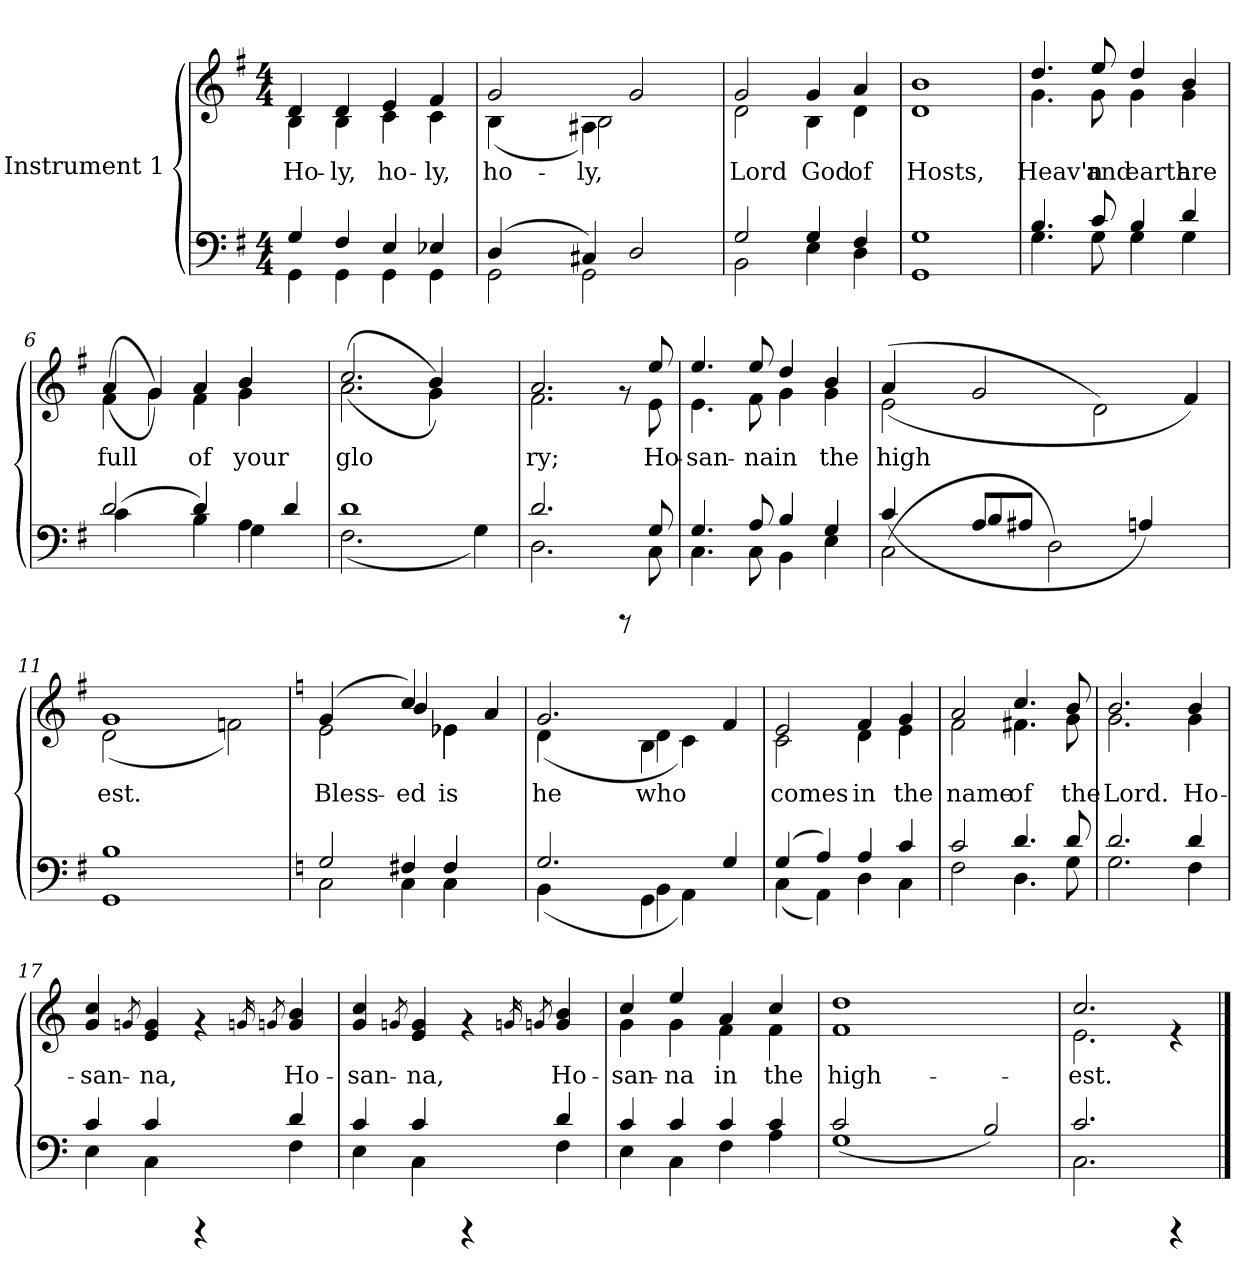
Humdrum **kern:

**kern	**kern	**text
*part2	*part1	*part1
*staff2	*staff1	*staff1
*I"Instrument 1	*I"Instrument 1	*
!!LO:PB:g=z
*stria5	*stria5	*
*clefF4	*clefG2	*
*k[f#]	*k[f#]	*
*G:	*G:	*
*M4/4	*M4/4	*
=1	=1	=1
*^	*^	*
!	!	!	!	!LO:LY:b:cj
4G/	4GG\	4d/	4B\	Ho-
!	!	!	!	!LO:LY:b:cj
4F#/	4GG\	4d/	4B\	-ly,
!	!	!	!	!LO:LY:b:cj
4GG\	4E/	4c\	4e/	ho-
!	!	!	!	!LO:LY:b:cj
4E-X/	4GG\	4c\	4f#/	-ly,
=2	=2	=2	=2	=2
!	!	!	!	!LO:LY:b:cj
2GG\	(>4D/	2g/	(<4B\	ho-
.	4ryy	.	4ryy	.
!	!	!	!	!LO:LY:b:cj
!	!	!	!	!LO:LY:b:cj
4C#X/)	2GG\	4A#X\)	2B\	-ly,
2D/	.	2g/	.	.
.	4ryy	.	4ryy	.
=3	=3	=3	=3	=3
!	!	!	!	!LO:LY:b:cj
2BB\	2G/	2g/	2d\	Lord
!	!	!	!	!LO:LY:b:cj
4G/	4E\	4B\	4g/	God
!	!	!	!	!LO:LY:b:cj
4F#/	4D\	4d\	4a/	of
=4	=4	=4	=4	=4
!	!	!	!	!LO:LY:b:cj
*v	*v	*	*	*
*	*v	*v	*
1G 1GG	1b 1d	Hosts,
=5	=5	=5
*^	*^	*
!	!	!	!	!LO:LY:b:cj
4.G\	4.B/	4.dd/	4.g\	Heav'n
!	!	!	!	!LO:LY:b:cj
8G\	8c/	8ee/	8g\	and
!	!	!	!	!LO:LY:b:cj
4B/	4G\	4dd/	4g\	earth
!	!	!	!	!LO:LY:b:cj
4d/	4G\	4b/	4g\	are
=6	=6	=6	=6	=6
!	!	!	!	!LO:LY:b:cj
2d/	(<4c\	(<4f#\	(>4a/	full
!	!	!	!	!LO:LY:b:cj
.	4ryy	4g\)	4g/)	.
!	!	!	!	!LO:LY:b:cj
4B\)	4d/	4a/	4f#\	of
!	!	!	!	!LO:LY:b:cj
4A\	4G\	4b/	4g\	your
4d/	4ryy	4ryy	4ryy	.
!!LO:LB:g=z	!!
=7	=7	=7	=7	=7
!	!	!	!	!LO:LY:b:cj
1d	(<2.F#\	(<2.a\	(>2.cc/	glo-
!	!	!	!	!LO:LY:b:cj
.	2ryy	4g\)	4b/)	--
4G\)	.	4ryy	4ryy	.
=8	=8	=8	=8	=8
!	!	!	!	!LO:LY:b:cj
2.D\	2.d/	2.a/	2.f#\	-ry;
8rCCC	8ryy	8rf	8ryy	.
!	!	!	!	!LO:LY:b:cj
8G/	8C\	8ee/	8e\	Ho-
=9	=9	=9	=9	=9
!	!	!	!	!LO:LY:b:cj
4.C\	4.G/	4.ee/	4.e\	-san-
!	!	!	!	!LO:LY:b:cj
8C\	8A/	8ee/	8f#\	-na
!	!	!	!	!LO:LY:b:cj
4B/	4BB\	4dd/	4g\	in
!	!	!	!	!LO:LY:b:cj
4G/	4E\	4b/	4g\	the
=10	=10	=10	=10	=10
!	!	!	!	!LO:LY:b:cj
(<2C\	(>4c/	(<2e\	(>4a/	high-
.	4ryy	.	1.ryy	.
8A/L	4B/	2g/	.	.
8A#X/J	.	.	.	.
2D\)	4ryy	.	.	.
.	2.ryy	2d\)	.	.
4An/)	.	.	.	.
!	!	!	!	!LO:LY:b:cj
4ryy	.	4f#/)	.	--
*v	*v	*	*	*
=11	=11	=11	=11
!	!	!	!LO:LY:b:cj
1GG 1B	1g	(<2d\	-est.
.	.	1ryy	.
!	!	!	!LO:LY:b:cj
2ryy	2fn\)	.	.
=12	=12	=12	=12
*k[]	*k[]	*	*
*C:	*C:	*	*
*^	*	*	*
!	!	!	!	!LO:LY:b:cj
2G/	2C\	2e\	(>4g/	Bless-
.	.	.	4ryy	.
!	!	!	!	!LO:LY:b:cj
!	!	!	!	!LO:LY:b:cj
4F#X/	4C\	4cc/)	4b/	-ed
!	!	!	!	!LO:LY:b:cj
4F#/	4C\	4e-X\	4e-\	is
4ryy	4ryy	4a/	4ryy	.
!!LO:LB:g=z	!!
=13	=13	=13	=13	=13
!	!	!	!	!LO:LY:b:cj
2.G/	(<4BB\	2.g/	(<4d\	he
.	2ryy	.	2ryy	.
!	!	!	!	!LO:LY:b:cj
!	!	!	!	!LO:LY:b:cj
4GG\	4BB\	4B\	4d\	who
!	!	!	!	!LO:LY:b:cj
4AA\)	2ryy	4c\)	2ryy	.
4G/	.	4f/	.	.
=14	=14	=14	=14	=14
!	!	!	!	!LO:LY:b:cj
(>4G/	(<4C\	2e/	2c\	comes
4A/)	4AA\)	.	.	.
!	!	!	!	!LO:LY:b:cj
4A/	4D\	4f/	4d\	in
!	!	!	!	!LO:LY:b:cj
4c/	4C\	4g/	4e\	the
=15	=15	=15	=15	=15
!	!	!	!	!LO:LY:b:cj
2F\	2c/	2a/	2f\	name
!	!	!	!	!LO:LY:b:cj
4.d/	4.D\	4.f#X\	4.cc/	of
!	!	!	!	!LO:LY:b:cj
8d/	8G\	8g\	8b/	the
=16	=16	=16	=16	=16
!	!	!	!	!LO:LY:b:cj
2.G\	2.d/	2.g\	2.b/	Lord.
!	!	!	!	!LO:LY:b:cj
4d/	4F\	4g\	4b/	Ho-
=17	=17	=17	=17	=17
!	!	!	!	!LO:LY:b:cj
*	*	*v	*v	*
4c/	4E\	4cc/ 4g/	-san-
.	.	8qgn/	.
!	!	!	!LO:LY:b:cj
4c/	4C\	4g/ 4e/	-na,
4rCCC	4ryy	4rf	.
.	.	16qgn/	.
.	.	8qgn/	.
!	!	!	!LO:LY:b:cj
4d/	4F\	4b/ 4g/	Ho-
=18	=18	=18	=18
!	!	!	!LO:LY:b:cj
4c/	4E\	4cc/ 4g/	-san-
.	.	8qgn/	.
!	!	!	!LO:LY:b:cj
4c/	4C\	4g/ 4e/	-na,
4rCCC	4ryy	4rf	.
.	.	16qgn/	.
.	.	8qgn/	.
!	!	!	!LO:LY:b:cj
4d/	4F\	4b/ 4g/	Ho-
!!LO:LB:g=z
=19	=19	=19	=19
*	*	*^	*
!	!	!	!	!LO:LY:b:cj
4E\	4c/	4g\	4cc/	-san-
!	!	!	!	!LO:LY:b:cj
4C\	4c/	4ee/	4g\	-na
!	!	!	!	!LO:LY:b:cj
4c/	4F\	4a/	4f\	in
!	!	!	!	!LO:LY:b:cj
4c/	4A\	4cc/	4f\	the
=20	=20	=20	=20	=20
!	!	!	!	!LO:LY:b:cj
*	*	*v	*v	*
1G	(>2c/	1dd 1f	high-
.	1ryy	.	.
2B/)	.	2ryy	.
=21	=21	=21	=21
*	*	*^	*
!	!	!	!	!LO:LY:b:cj
2.C\	2.c/	2.e\	2.cc/	-est.
4rCCC	4ryy	4re	4ryy	.
*v	*v	*	*	*
*	*v	*v	*
==	==	==
*-	*-	*-
